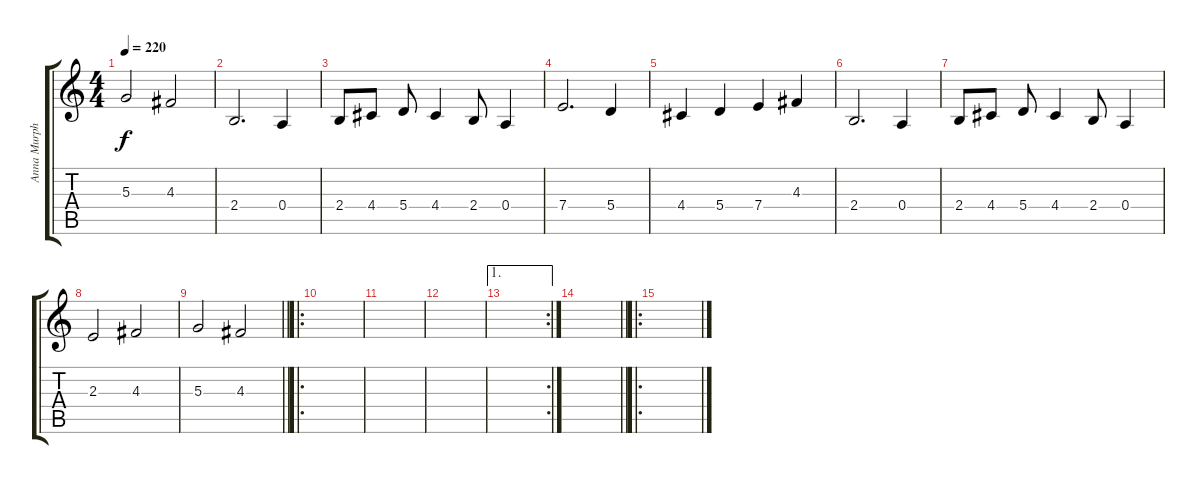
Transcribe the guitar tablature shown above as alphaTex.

\track ("Anna Murphy" "Anna Murph") {instrument contrabass}
\staff {score tabs}
\tuning (B3 Gb3 D3 A2 E2 B1) {hide}
\ts (4 4)
\tempo 220
\clef g2
\ks c
5.3.2{dy f} 4.3.2 |
2.4.2{d balance 8} 0.4.4 |
2.4.8 4.4.8 5.4.8 4.4.4 2.4.8 0.4.4 |
7.4.2{d} 5.4.4 |
4.4.4 5.4.4 7.4.4 4.3.4 |
2.4.2{d balance 16} 0.4.4 |
2.4.8 4.4.8 5.4.8 4.4.4 2.4.8 0.4.4 |
2.3.2 4.3.2 |
\barLineRight lightlight
5.3.2 4.3.2 |
\ro
|
|
|
\ae 1
\rc 2
|
\barLineRight lightlight
|
\ro
